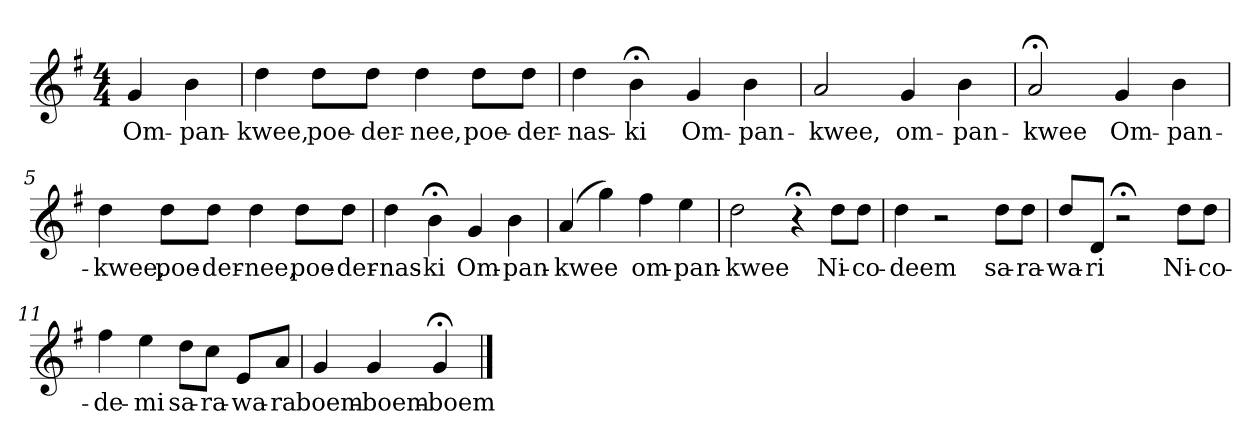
**kern	**text
*part1	*part1
*staff1	*staff1
*k[f#]	*
*G:	*
*M4/4	*
*MM120	*
=	=
4g	Om-
4b	-pan-
=1	=1
4dd	-kwee,
8ddL	poe-
8ddJ	-der-
4dd	-nee,
8ddL	poe-
8ddJ	-der-
=2	=2
4dd	-nas-
4b;<	-ki
4g	Om-
4b	-pan-
=3	=3
2a	-kwee,
4g	om-
4b	-pan-
=4	=4
2a;<	-kwee
4g	Om-
4b	-pan-
=5	=5
4dd	-kwee,
8ddL	poe-
8ddJ	-der-
4dd	-nee,
8ddL	poe-
8ddJ	-der-
=6	=6
4dd	-nas-
4b;<	-ki
4g	Om-
4b	-pan-
=7	=7
(4a	-kwee
4gg)	.
4ff#	om-
4ee	-pan-
=8	=8
2dd	-kwee
4r;<	.
8ddL	Ni-
8ddJ	-co-
=9	=9
4dd	-deem
2r	.
8ddL	sa-
8ddJ	-ra-
=10	=10
8ddL	-wa-
8dJ	-ri
2r;<	.
8ddL	Ni-
8ddJ	-co-
=11	=11
4ff#	-de-
4ee	-mi
8ddL	sa-
8ccJ	-ra-
8eL	-wa-
8aJ	-ra
=12	=12
4g	boem-
4g	-boem-
4g;<	-boem
==	==
*-	*-
